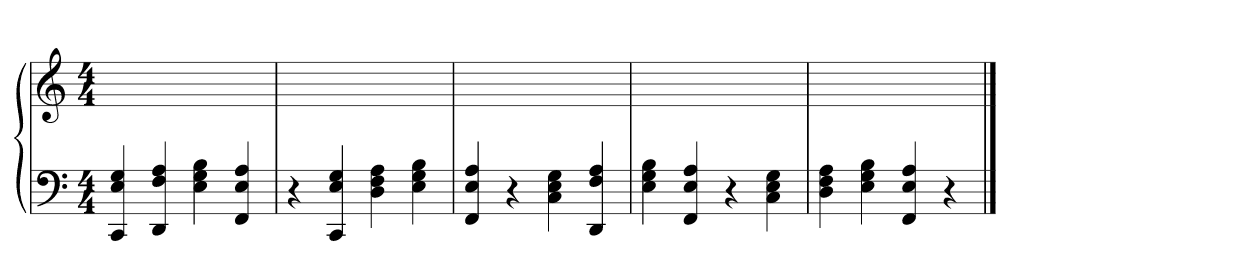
**kern	**kern
*part2	*part1
*staff2	*staff1
*clefF4	*clefG2
*k[]	*k[]
*C:	*C:
*M4/4	*M4/4
*MM60	*MM60
=1	=1
4CC 4E 4G	1ryy
4DD 4F 4A	.
4E 4G 4B	.
4FF 4E 4A	.
=2	=2
4r	1ryy
4CC 4E 4G	.
4D 4F 4A	.
4E 4G 4B	.
=3	=3
4FF 4E 4A	1ryy
4r	.
4C 4E 4G	.
4DD 4F 4A	.
=4	=4
4E 4G 4B	1ryy
4FF 4E 4A	.
4r	.
4C 4E 4G	.
=5	=5
4D 4F 4A	1ryy
4E 4G 4B	.
4FF 4E 4A	.
4r	.
==	==
*-	*-
